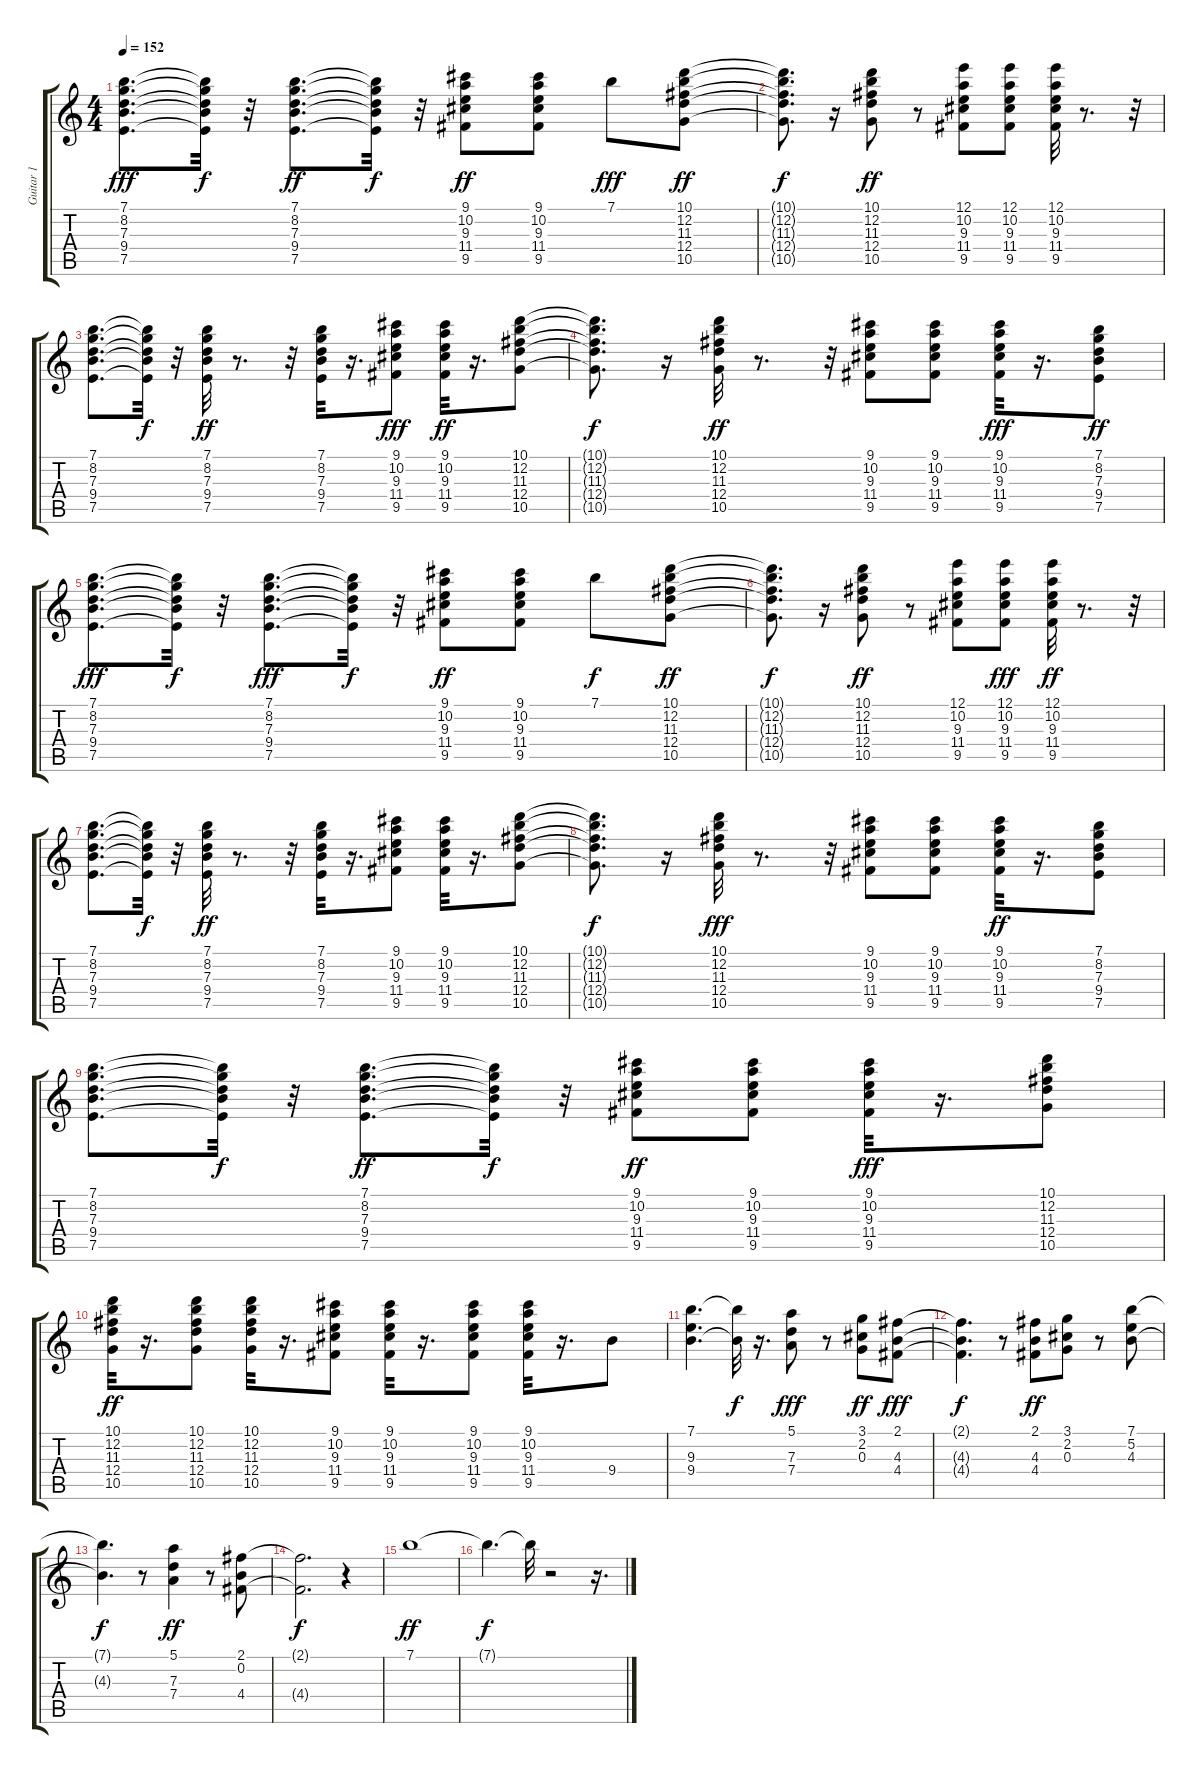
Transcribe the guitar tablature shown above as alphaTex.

\track ("Guitar 1" "Guitar 1") {instrument electricguitarclean}
\staff {score tabs}
\tuning (E4 B3 G3 D3 A2 E2) {hide}
\ts (4 4)
\tempo 152
\clef g2
\ks c
(7.1 8.2 7.3 9.4 7.5).8{d dy fff} (7.1{t} 8.2{t} 7.3{t} 9.4{t} 7.5{t}).32{dy f} r.32 (7.1 8.2 7.3 9.4 7.5).8{d dy ff} (7.1{t} 8.2{t} 7.3{t} 9.4{t} 7.5{t}).32{dy f} r.32 (9.1 10.2 9.3 11.4 9.5).8{dy ff} (9.1 10.2 9.3 11.4 9.5).8 7.1.8{dy fff} (10.1 12.2 11.3 12.4 10.5).8{dy ff} |
(10.1{t} 12.2{t} 11.3{t} 12.4{t} 10.5{t}).8{d dy f} r.16 (10.1 12.2 11.3 12.4 10.5).8{dy ff} r.8 (12.1 10.2 9.3 11.4 9.5).8 (12.1 10.2 9.3 11.4 9.5).8 (12.1 10.2 9.3 11.4 9.5).32 r.8{d} r.32 |
(7.1 8.2 7.3 9.4 7.5).8{d} (7.1{t} 8.2{t} 7.3{t} 9.4{t} 7.5{t}).32{dy f} r.32 (7.1 8.2 7.3 9.4 7.5).32{dy ff} r.8{d} r.32 (7.1 8.2 7.3 9.4 7.5).32 r.16{d} (9.1 10.2 9.3 11.4 9.5).8{dy fff} (9.1 10.2 9.3 11.4 9.5).32{dy ff} r.16{d} (10.1 12.2 11.3 12.4 10.5).8 |
(10.1{t} 12.2{t} 11.3{t} 12.4{t} 10.5{t}).8{d dy f} r.16 (10.1 12.2 11.3 12.4 10.5).32{dy ff} r.8{d} r.32 (9.1 10.2 9.3 11.4 9.5).8 (9.1 10.2 9.3 11.4 9.5).8 (9.1 10.2 9.3 11.4 9.5).32{dy fff} r.16{d} (7.1 8.2 7.3 9.4 7.5).8{dy ff} |
(7.1 8.2 7.3 9.4 7.5).8{d dy fff} (7.1{t} 8.2{t} 7.3{t} 9.4{t} 7.5{t}).32{dy f} r.32 (7.1 8.2 7.3 9.4 7.5).8{d dy fff} (7.1{t} 8.2{t} 7.3{t} 9.4{t} 7.5{t}).32{dy f} r.32 (9.1 10.2 9.3 11.4 9.5).8{dy ff} (9.1 10.2 9.3 11.4 9.5).8 7.1.8{dy f} (10.1 12.2 11.3 12.4 10.5).8{dy ff} |
(10.1{t} 12.2{t} 11.3{t} 12.4{t} 10.5{t}).8{d dy f} r.16 (10.1 12.2 11.3 12.4 10.5).8{dy ff} r.8 (12.1 10.2 9.3 11.4 9.5).8 (12.1 10.2 9.3 11.4 9.5).8{dy fff} (12.1 10.2 9.3 11.4 9.5).32{dy ff} r.8{d} r.32 |
(7.1 8.2 7.3 9.4 7.5).8{d} (7.1{t} 8.2{t} 7.3{t} 9.4{t} 7.5{t}).32{dy f} r.32 (7.1 8.2 7.3 9.4 7.5).32{dy ff} r.8{d} r.32 (7.1 8.2 7.3 9.4 7.5).32 r.16{d} (9.1 10.2 9.3 11.4 9.5).8 (9.1 10.2 9.3 11.4 9.5).32 r.16{d} (10.1 12.2 11.3 12.4 10.5).8 |
(10.1{t} 12.2{t} 11.3{t} 12.4{t} 10.5{t}).8{d dy f} r.16 (10.1 12.2 11.3 12.4 10.5).32{dy fff} r.8{d} r.32 (9.1 10.2 9.3 11.4 9.5).8 (9.1 10.2 9.3 11.4 9.5).8 (9.1 10.2 9.3 11.4 9.5).32{dy ff} r.16{d} (7.1 8.2 7.3 9.4 7.5).8 |
(7.1 8.2 7.3 9.4 7.5).8{d} (7.1{t} 8.2{t} 7.3{t} 9.4{t} 7.5{t}).32{dy f} r.32 (7.1 8.2 7.3 9.4 7.5).8{d dy ff} (7.1{t} 8.2{t} 7.3{t} 9.4{t} 7.5{t}).32{dy f} r.32 (9.1 10.2 9.3 11.4 9.5).8{dy ff} (9.1 10.2 9.3 11.4 9.5).8 (9.1 10.2 9.3 11.4 9.5).32{dy fff} r.16{d} (10.1 12.2 11.3 12.4 10.5).8 |
(10.1 12.2 11.3 12.4 10.5).32{dy ff} r.16{d} (10.1 12.2 11.3 12.4 10.5).8 (10.1 12.2 11.3 12.4 10.5).32 r.16{d} (9.1 10.2 9.3 11.4 9.5).8 (9.1 10.2 9.3 11.4 9.5).32 r.16{d} (9.1 10.2 9.3 11.4 9.5).8 (9.1 10.2 9.3 11.4 9.5).32 r.16{d} 9.4.8 |
(7.1 9.3 9.4).4{d} (7.1{t} 9.4{t}).32{dy f} r.16{d} (5.1 7.3 7.4).8{dy fff} r.8 (3.1 2.2 0.3).8{dy ff} (2.1 4.3 4.4).8{dy fff} |
(2.1{t} 4.3{t} 4.4{t}).4{d dy f} r.8 (2.1 4.3 4.4).8{dy ff} (3.1 2.2 0.3).8 r.8 (7.1 5.2 4.3).8 |
(7.1{t} 4.3{t}).4{d dy f} r.8 (5.1 7.3 7.4).4{dy ff} r.8 (2.1 0.2 4.4).8 |
(2.1{t} 4.4{t}).2{d dy f} r.4 |
7.1.1{dy ff} |
7.1{t}.4{d dy f} 7.1{t}.32 r.2 r.16{d}
